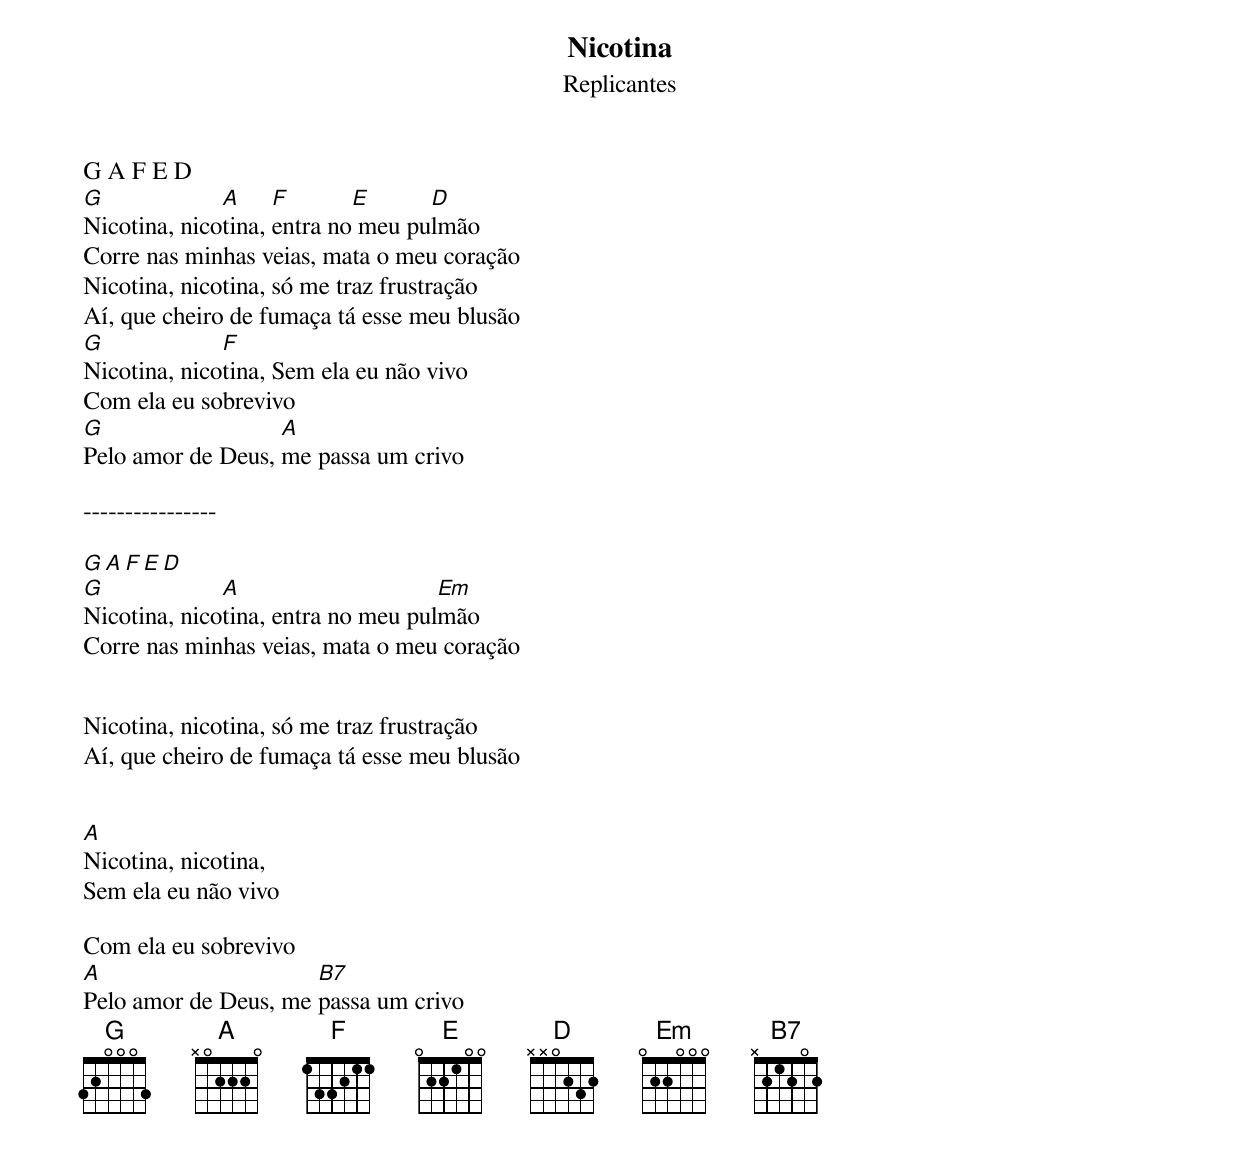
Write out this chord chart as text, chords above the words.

Nicotina
Replicantes

G A F E D
G             A     F       E      D
Nicotina, nicotina, entra no meu pulmão
Corre nas minhas veias, mata o meu coração
Nicotina, nicotina, só me traz frustração
Aí, que cheiro de fumaça tá esse meu blusão
G             F
Nicotina, nicotina, Sem ela eu não vivo
Com ela eu sobrevivo
G                  A
Pelo amor de Deus, me passa um crivo

----------------

G A F E D
G             A                     Em
Nicotina, nicotina, entra no meu pulmão
Corre nas minhas veias, mata o meu coração


Nicotina, nicotina, só me traz frustração
Aí, que cheiro de fumaça tá esse meu blusão


A
Nicotina, nicotina,
Sem ela eu não vivo

Com ela eu sobrevivo
A                     B7
Pelo amor de Deus, me passa um crivo
